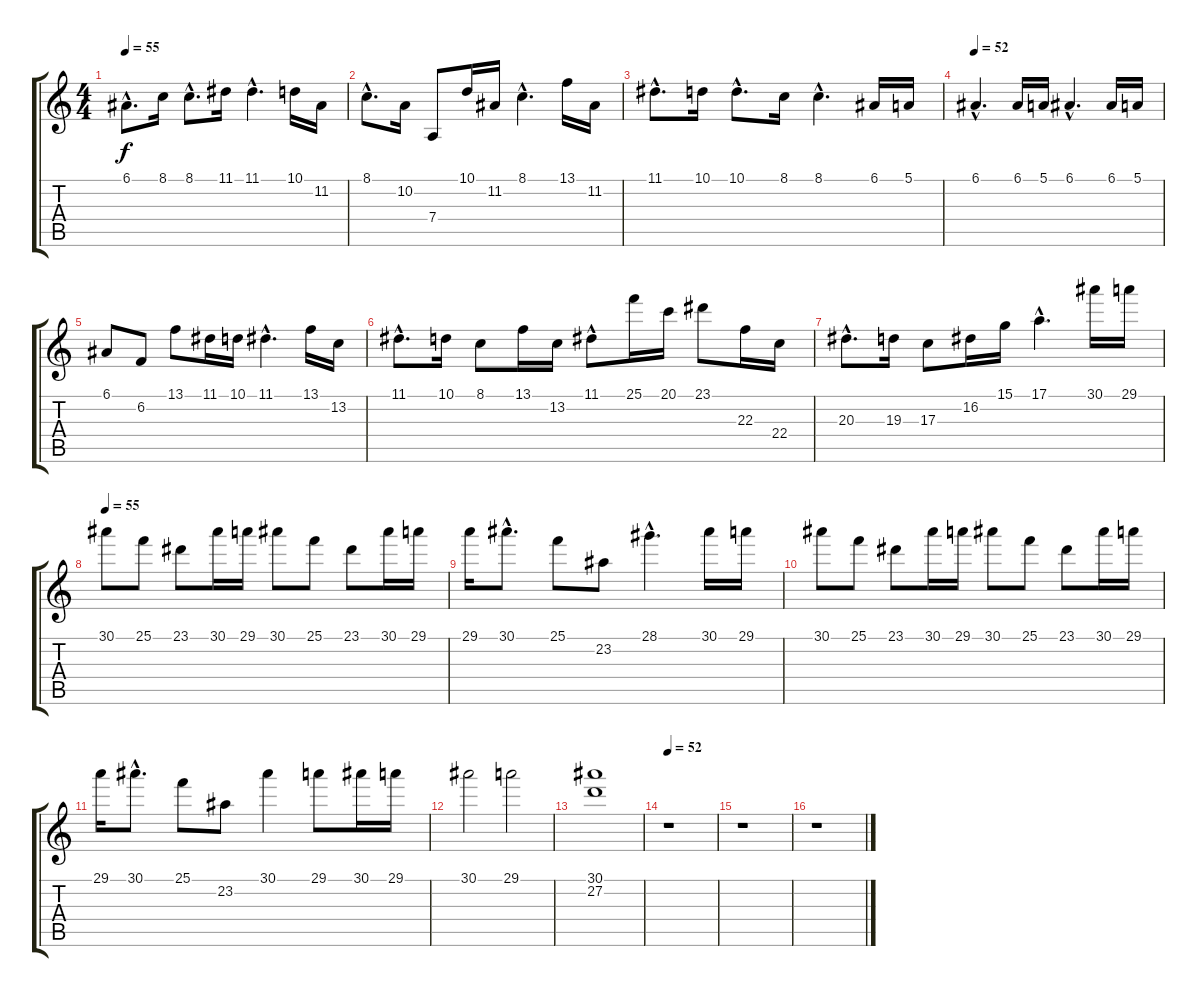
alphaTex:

\track "" {instrument flute}
\staff {score tabs}
\tuning (E4 B3 G3 D3 A2 E2) {hide}
\ts (4 4)
\tempo 55
\clef g2
\ks c
6.1{hac}.8{d dy f} 8.1.16 8.1{hac}.8{d} 11.1.16 11.1{hac}.4{d} 10.1.16 11.2.16 |
8.1{hac}.8{d} 10.2.16 7.4.8 10.1.16 11.2.16 8.1{hac}.4{d} 13.1.16 11.2.16 |
11.1{hac}.8{d} 10.1.16 10.1{hac}.8{d} 8.1.16 8.1{hac}.4{d} 6.1.16{volume 10} 5.1.16 |
\tempo 52
6.1{hac}.4{d} 6.1.16 5.1.16 6.1{hac}.4{d} 6.1.16 5.1.16 |
6.1.8 6.2.8 13.1.8 11.1.16 10.1.16 11.1{hac}.4{d} 13.1.16 13.2.16 |
11.1{hac}.8{d} 10.1.16 8.1.8 13.1.16 13.2.16 11.1{hac}.8 25.1.16 20.1.16 23.1.8 22.3.16 22.4.16 |
20.3{hac}.8{d} 19.3.16{volume 9} 17.3.8{volume 10} 16.2.16{volume 11} 15.1.16{volume 12} 17.1{hac}.4{d volume 12} 30.1.16{volume 14} 29.1.16{volume 14} |
\tempo 55
30.1.8 25.1.8 23.1.8 30.1.16 29.1.16 30.1.8 25.1.8 23.1.8 30.1.16 29.1.16 |
29.1.16 30.1{hac}.8{d} 25.1.8 23.2.8 28.1{hac}.4{d} 30.1.16 29.1.16 |
30.1.8 25.1.8 23.1.8 30.1.16 29.1.16 30.1.8 25.1.8 23.1.8 30.1.16 29.1.16 |
29.1.16 30.1{hac}.8{d} 25.1.8 23.2.8 30.1.4 29.1.8 30.1.16 29.1.16 |
30.1.2 29.1.2 |
(30.1 27.2).1{volume 14} |
\tempo 52
r.1 |
r.1 |
r.1
